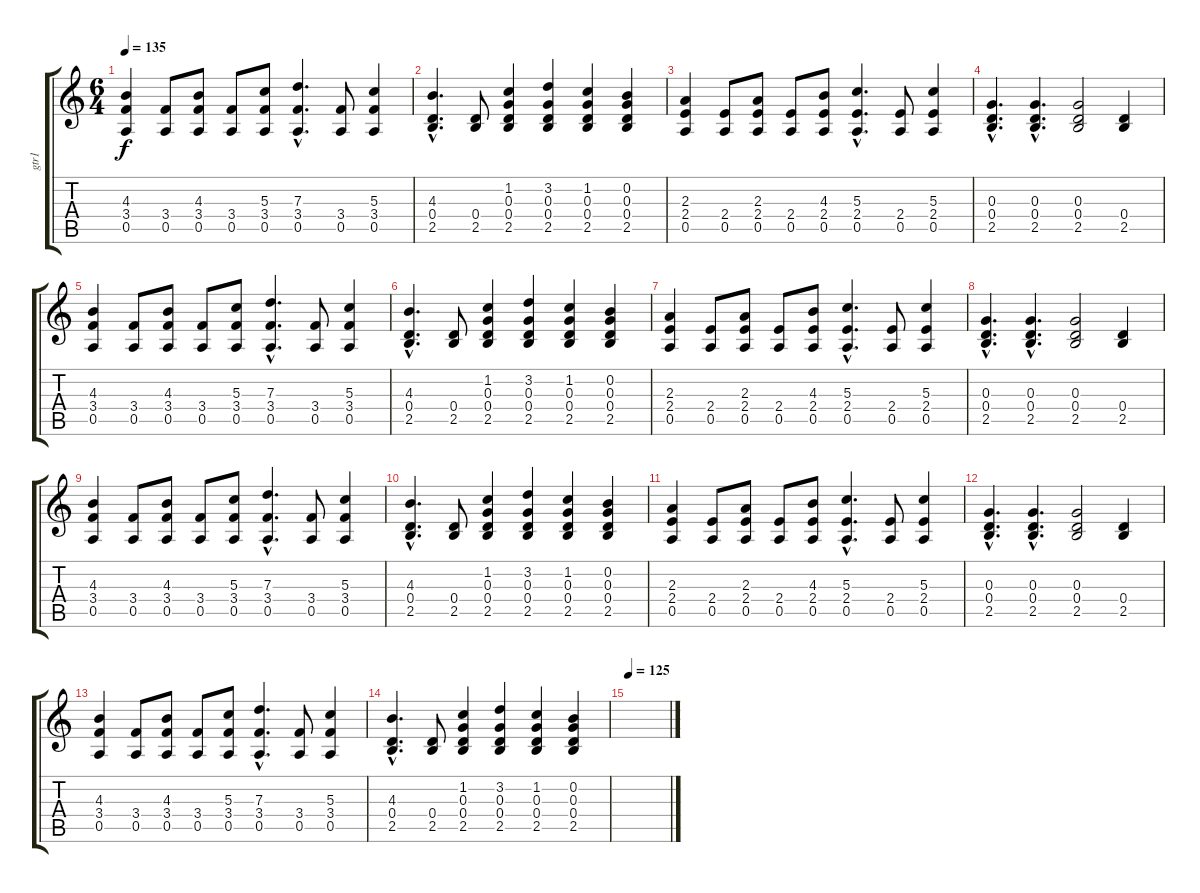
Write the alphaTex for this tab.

\track ("gtr1" "gtr1") {instrument electricguitarjazz}
\staff {score tabs}
\tuning (E4 B3 G3 D3 A2 D2) {hide}
\ts (6 4)
\tempo 135
\clef g2
\ks c
(4.3 3.4 0.5).4{dy f} (3.4 0.5).8 (4.3 3.4 0.5).8 (3.4 0.5).8 (5.3 3.4 0.5).8 (7.3{hac} 3.4{hac} 0.5{hac}).4{d} (3.4 0.5).8 (5.3 3.4 0.5).4 |
(4.3{hac} 0.4{hac} 2.5{hac}).4{d} (0.4 2.5).8 (1.2 0.3 0.4 2.5).4 (3.2 0.3 0.4 2.5).4 (1.2 0.3 0.4 2.5).4 (0.2 0.3 0.4 2.5).4 |
(2.3 2.4 0.5).4 (2.4 0.5).8 (2.3 2.4 0.5).8 (2.4 0.5).8 (4.3 2.4 0.5).8 (5.3{hac} 2.4{hac} 0.5{hac}).4{d} (2.4 0.5).8 (5.3 2.4 0.5).4 |
(0.3{hac} 0.4{hac} 2.5{hac}).4{d} (0.3{hac} 0.4{hac} 2.5{hac}).4{d} (0.3 0.4 2.5).2 (0.4 2.5).4 |
(4.3 3.4 0.5).4 (3.4 0.5).8 (4.3 3.4 0.5).8 (3.4 0.5).8 (5.3 3.4 0.5).8 (7.3{hac} 3.4{hac} 0.5{hac}).4{d} (3.4 0.5).8 (5.3 3.4 0.5).4 |
(4.3{hac} 0.4{hac} 2.5{hac}).4{d} (0.4 2.5).8 (1.2 0.3 0.4 2.5).4 (3.2 0.3 0.4 2.5).4 (1.2 0.3 0.4 2.5).4 (0.2 0.3 0.4 2.5).4 |
(2.3 2.4 0.5).4 (2.4 0.5).8 (2.3 2.4 0.5).8 (2.4 0.5).8 (4.3 2.4 0.5).8 (5.3{hac} 2.4{hac} 0.5{hac}).4{d} (2.4 0.5).8 (5.3 2.4 0.5).4 |
(0.3{hac} 0.4{hac} 2.5{hac}).4{d} (0.3{hac} 0.4{hac} 2.5{hac}).4{d} (0.3 0.4 2.5).2 (0.4 2.5).4 |
(4.3 3.4 0.5).4 (3.4 0.5).8 (4.3 3.4 0.5).8 (3.4 0.5).8 (5.3 3.4 0.5).8 (7.3{hac} 3.4{hac} 0.5{hac}).4{d} (3.4 0.5).8 (5.3 3.4 0.5).4 |
(4.3{hac} 0.4{hac} 2.5{hac}).4{d} (0.4 2.5).8 (1.2 0.3 0.4 2.5).4 (3.2 0.3 0.4 2.5).4 (1.2 0.3 0.4 2.5).4 (0.2 0.3 0.4 2.5).4 |
(2.3 2.4 0.5).4 (2.4 0.5).8 (2.3 2.4 0.5).8 (2.4 0.5).8 (4.3 2.4 0.5).8 (5.3{hac} 2.4{hac} 0.5{hac}).4{d} (2.4 0.5).8 (5.3 2.4 0.5).4 |
(0.3{hac} 0.4{hac} 2.5{hac}).4{d} (0.3{hac} 0.4{hac} 2.5{hac}).4{d} (0.3 0.4 2.5).2 (0.4 2.5).4 |
(4.3 3.4 0.5).4 (3.4 0.5).8 (4.3 3.4 0.5).8 (3.4 0.5).8 (5.3 3.4 0.5).8 (7.3{hac} 3.4{hac} 0.5{hac}).4{d} (3.4 0.5).8 (5.3 3.4 0.5).4 |
(4.3{hac} 0.4{hac} 2.5{hac}).4{d} (0.4 2.5).8 (1.2 0.3 0.4 2.5).4 (3.2 0.3 0.4 2.5).4 (1.2 0.3 0.4 2.5).4 (0.2 0.3 0.4 2.5).4 |
\tempo 125
